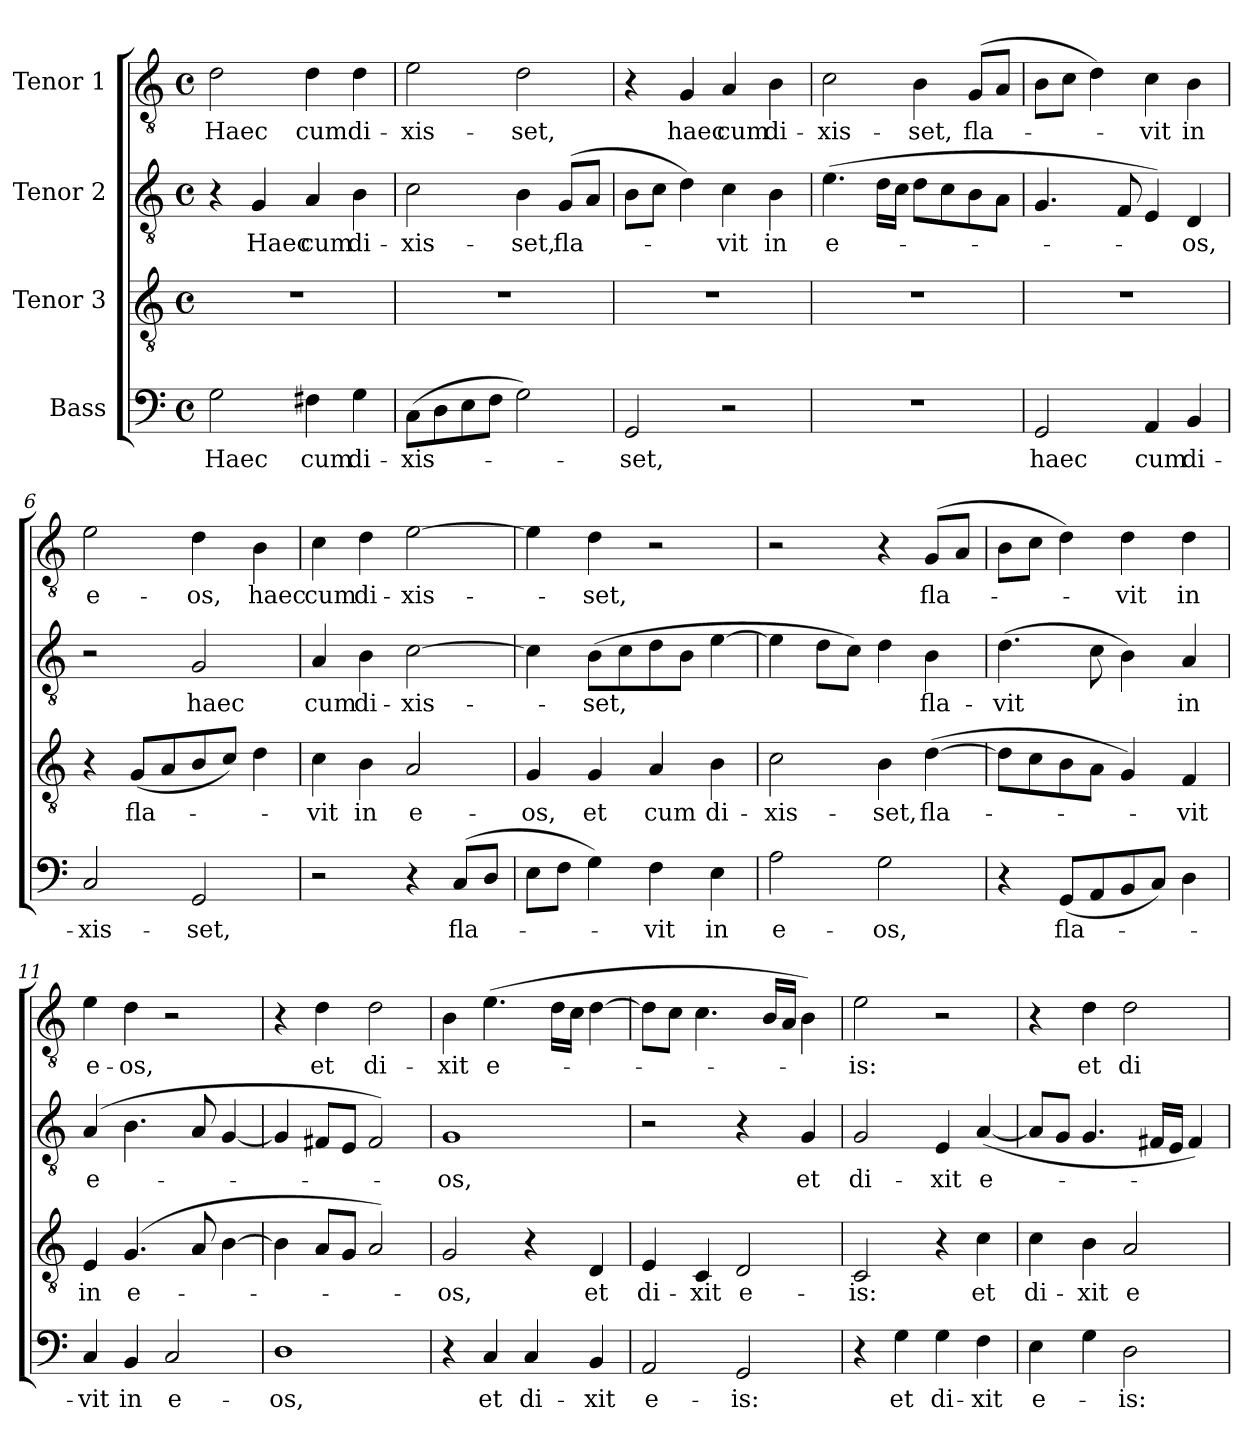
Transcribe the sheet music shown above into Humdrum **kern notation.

**kern	**text	**kern	**text	**kern	**text	**kern	**text
*part4	*part4	*part3	*part3	*part2	*part2	*part1	*part1
*staff4	*staff4	*staff3	*staff3	*staff2	*staff2	*staff1	*staff1
*I"Bass	*	*I"Tenor 3	*	*I"Tenor 2	*	*I"Tenor 1	*
*clefF4	*	*clefGv2	*	*clefGv2	*	*clefGv2	*
*k[]	*	*k[]	*	*k[]	*	*k[]	*
*C:	*	*C:	*	*C:	*	*C:	*
*M4/4	*	*M4/4	*	*M4/4	*	*M4/4	*
*met(c)	*	*met(c)	*	*met(c)	*	*met(c)	*
=1	=1	=1	=1	=1	=1	=1	=1
2G\	Haec	1r	.	4r	.	2d\	Haec
.	.	.	.	4G/	Haec	.	.
4F#X\	cum	.	.	4A/	cum	4d\	cum
4G\	di-	.	.	4B\	di-	4d\	di-
=2	=2	=2	=2	=2	=2	=2	=2
(8C\L	-xis-	1r	.	2c\	-xis-	2e\	-xis-
8D\	.	.	.	.	.	.	.
8E\	.	.	.	.	.	.	.
8F\J	.	.	.	.	.	.	.
2G\)	.	.	.	4B\	-set,	2d\	-set,
.	.	.	.	(8G/L	fla-	.	.
.	.	.	.	8A/J	.	.	.
=3	=3	=3	=3	=3	=3	=3	=3
2GG/	-set,	1r	.	8B\L	.	4r	.
.	.	.	.	8c\J	.	.	.
.	.	.	.	4d\)	.	4G/	haec
2r	.	.	.	4c\	-vit	4A/	cum
.	.	.	.	4B\	in	4B\	di-
=4	=4	=4	=4	=4	=4	=4	=4
1r	.	1r	.	(4.e\	e-	2c\	-xis-
.	.	.	.	16d\LL	.	.	.
.	.	.	.	16c\JJ	.	.	.
.	.	.	.	8d\L	.	4B\	-set,
.	.	.	.	8c\	.	.	.
.	.	.	.	8B\	.	(8G/L	fla-
.	.	.	.	8A\J	.	8A/J	.
=5	=5	=5	=5	=5	=5	=5	=5
2GG/	haec	1r	.	4.G/	.	8B\L	.
.	.	.	.	.	.	8c\J	.
.	.	.	.	.	.	4d\)	.
.	.	.	.	8F/	.	.	.
4AA/	cum	.	.	4E/)	.	4c\	-vit
4BB/	di-	.	.	4D/	-os,	4B\	in
=6	=6	=6	=6	=6	=6	=6	=6
2C/	-xis-	4r	.	2r	.	2e\	e-
.	.	(8G/L	fla-	.	.	.	.
.	.	8A/	.	.	.	.	.
2GG/	-set,	8B/	.	2G/	haec	4d\	-os,
.	.	8c/J)	.	.	.	.	.
.	.	4d\	.	.	.	4B\	haec
!!LO:LB:g=z
=7	=7	=7	=7	=7	=7	=7	=7
2r	.	4c\	-vit	4A/	cum	4c\	cum
.	.	4B\	in	4B\	di-	4d\	di-
4r	.	2A/	e-	[2c\	-xis-	[2e\	-xis-
(8C/L	fla-	.	.	.	.	.	.
8D/J	.	.	.	.	.	.	.
=8	=8	=8	=8	=8	=8	=8	=8
8E\L	.	4G/	-os,	4c\]	.	4e\]	.
8F\J	.	.	.	.	.	.	.
4G\)	.	4G/	et	(8B\L	-set,	4d\	-set,
.	.	.	.	8c\	.	.	.
4F\	-vit	4A/	cum	8d\	.	2r	.
.	.	.	.	8B\J	.	.	.
4E\	in	4B\	di-	[4e\	.	.	.
=9	=9	=9	=9	=9	=9	=9	=9
2A\	e-	2c\	-xis-	4e\]	.	2r	.
.	.	.	.	8d\L	.	.	.
.	.	.	.	8c\J)	.	.	.
2G\	-os,	4B\	-set,	4d\	.	4r	.
.	.	([4d\	fla-	4B\	fla-	(8G/L	fla-
.	.	.	.	.	.	8A/J	.
=10	=10	=10	=10	=10	=10	=10	=10
4r	.	8d\L]	.	(4.d\	-vit	8B\L	.
.	.	8c\	.	.	.	8c\J	.
(8GG/L	fla-	8B\	.	.	.	4d\)	.
8AA/	.	8A\J	.	8c\	.	.	.
8BB/	.	4G/)	.	4B\)	.	4d\	-vit
8C/J)	.	.	.	.	.	.	.
4D\	.	4F/	-vit	4A/	in	4d\	in
=11	=11	=11	=11	=11	=11	=11	=11
4C/	-vit	4E/	in	(4A/	e-	4e\	e-
4BB/	in	(4.G/	e-	4.B\	.	4d\	-os,
2C/	e-	.	.	.	.	2r	.
.	.	8A/	.	8A/	.	.	.
.	.	[4B\	.	[4G/	.	.	.
=12	=12	=12	=12	=12	=12	=12	=12
1D	-os,	4B\]	.	4G/]	.	4r	.
.	.	8A/L	.	8F#X/L	.	4d\	et
.	.	8G/J	.	8E/J	.	.	.
.	.	2A/)	.	2F#/)	.	2d\	di-
!!LO:LB:g=z
=13	=13	=13	=13	=13	=13	=13	=13
4r	.	2G/	-os,	1G	-os,	4B\	-xit
4C/	et	.	.	.	.	(4.e\	e-
4C/	di-	4r	.	.	.	.	.
.	.	.	.	.	.	16d\LL	.
.	.	.	.	.	.	16c\JJ	.
4BB/	-xit	4D/	et	.	.	[4d\	.
=14	=14	=14	=14	=14	=14	=14	=14
2AA/	e-	4E/	di-	2r	.	8d\L]	.
.	.	.	.	.	.	8c\J	.
.	.	4C/	-xit	.	.	4.c\	.
2GG/	-is:	2D/	e-	4r	.	.	.
.	.	.	.	.	.	16B/LL	.
.	.	.	.	.	.	16A/JJ	.
.	.	.	.	4G/	et	4B\)	.
=15	=15	=15	=15	=15	=15	=15	=15
4r	.	2C/	-is:	2G/	di-	2e\	-is:
4G\	et	.	.	.	.	.	.
4G\	di-	4r	.	4E/	-xit	2r	.
4F\	-xit	4c\	et	([4A/	e-	.	.
=16	=16	=16	=16	=16	=16	=16	=16
4E\	e-	4c\	di-	8A/L]	.	4r	.
.	.	.	.	8G/J	.	.	.
4G\	.	4B\	-xit	4.G/	.	4d\	et
2D\	-is:	2A/	e-	.	.	2d\	di-
.	.	.	.	16F#X/LL	.	.	.
.	.	.	.	16E/JJ	.	.	.
.	.	.	.	4F#/)	.	.	.
=	=	=	=	=	=	=	=
*-	*-	*-	*-	*-	*-	*-	*-
